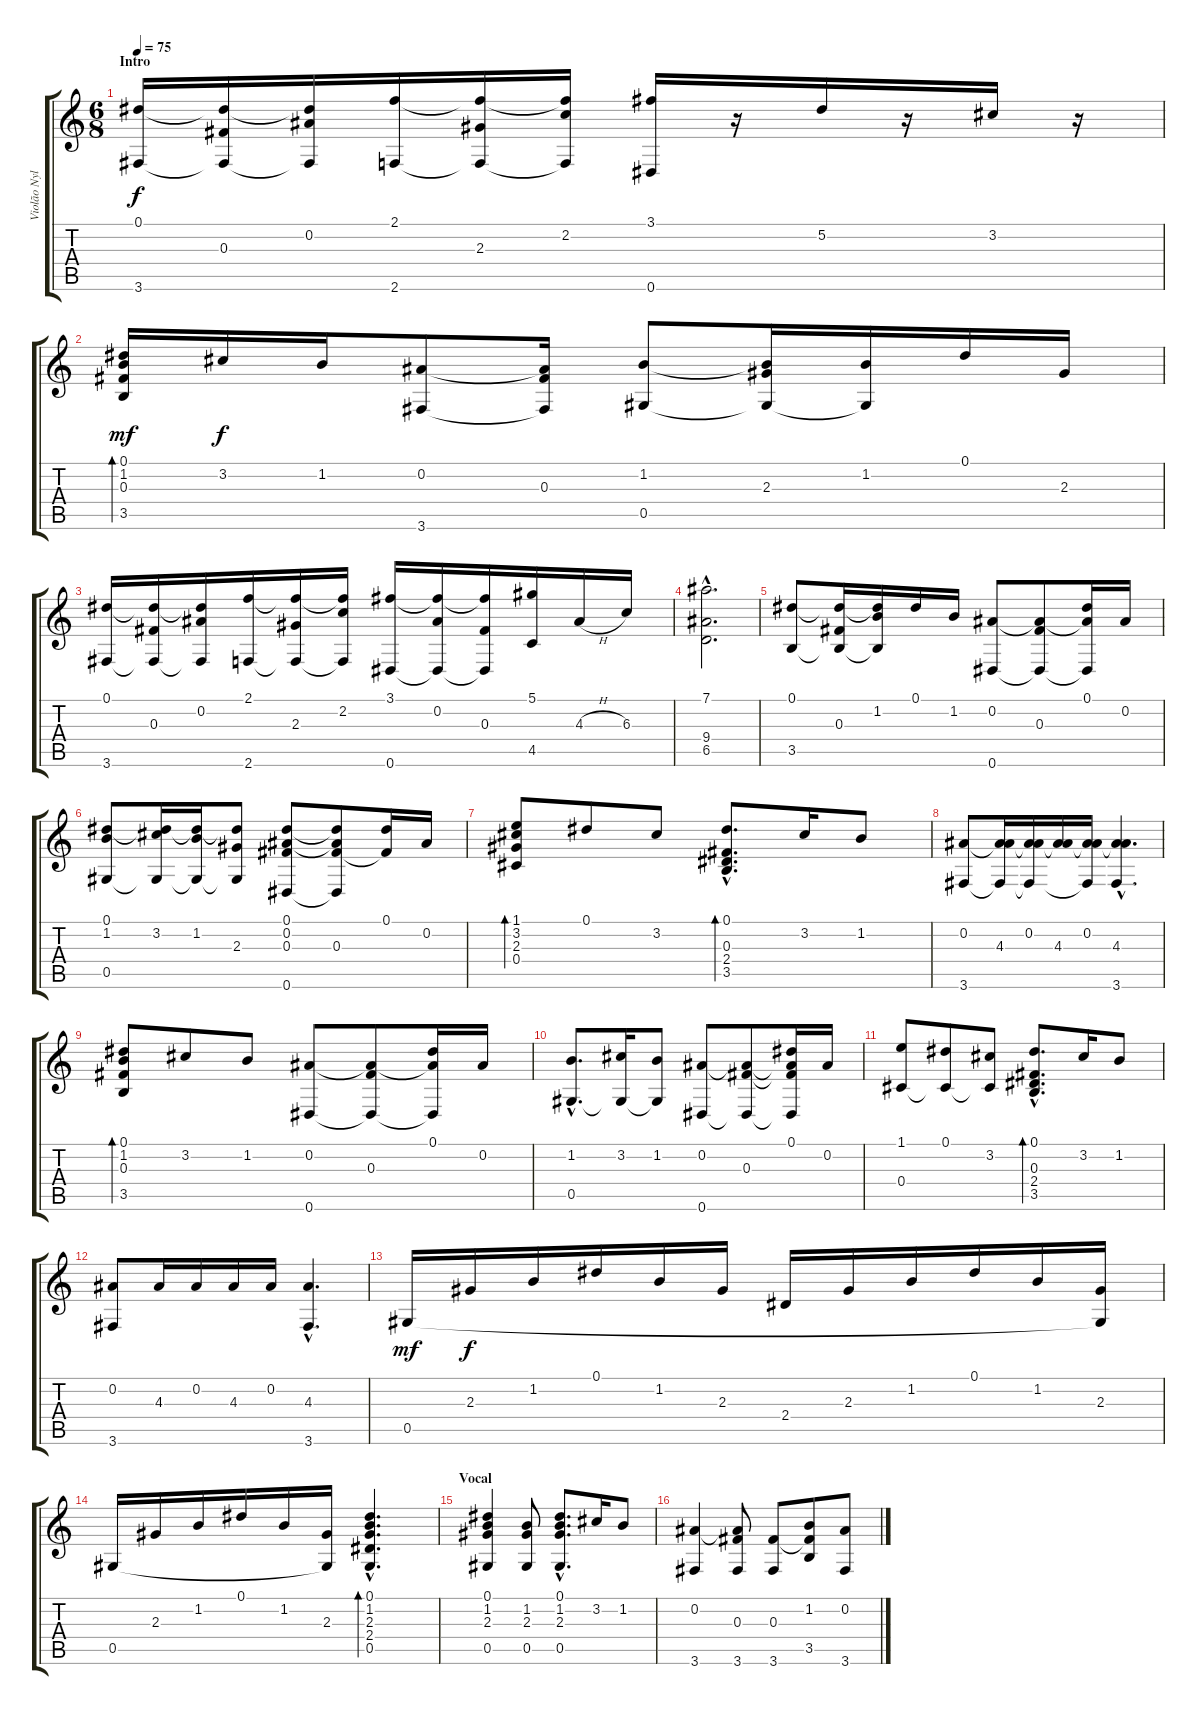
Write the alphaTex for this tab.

\track ("Violão Nylon (Solo)" "Violão Nyl") {instrument acousticguitarnylon}
\staff {score tabs}
\tuning (Eb4 Bb3 Gb3 Db3 Ab2 Eb2) {hide}
\ts (6 8)
\section ("" "Intro")
\tempo 75
\clef g2
\ks c
(0.1 3.6).16{dy f instrument acousticguitarnylon} (0.1{t} 0.3 3.6{t}).16 (0.1{t} 0.2 3.6{t}).16 (2.1 2.6).16 (2.1{t} 2.3 2.6{t}).16 (2.1{t} 2.2 2.6{t}).16 (3.1 0.6).16 r.16 5.2.16 r.16 3.2.16 r.16 |
(0.1 1.2 0.3 3.5).16{bd 480 dy mf} 3.2.16{dy f} 1.2.16 (0.2 3.6).8 (0.2{t} 0.3 3.6{t}).16 (1.2 0.5).8 (1.2{t} 2.3 0.5{t}).16 (1.2 0.5{t}).16 0.1.16 2.3.16 |
(0.1 3.6).16 (0.1{t} 0.3 3.6{t}).16 (0.1{t} 0.2 3.6{t}).16 (2.1 2.6).16 (2.1{t} 2.3 2.6{t}).16 (2.1{t} 2.2 2.6{t}).16 (3.1 0.6).16 (3.1{t} 0.2 0.6{t}).16 (3.1{t} 0.3 0.6{t}).16 (5.1 4.5).16 4.3{h}.16 6.3.16 |
(7.1{hac} 9.4{hac} 6.5{hac}).2{d} |
(0.1 3.5).8 (0.1{t} 0.3 3.5{t}).16 (0.1{t} 1.2 3.5{t}).16 0.1.16 1.2.16 (0.2 0.6).8 (0.2{t} 0.3 0.6{t}).8 (0.1 0.2{t} 0.6{t}).16 0.2.16 |
(0.1 1.2 0.5).8 (0.1{t} 3.2 0.5{t}).16 (0.1{t} 1.2 0.5{t}).16 (0.1{t} 2.3 0.5{t}).8 (0.1 0.2 0.3 0.6).8 (0.1{t} 0.2{t} 0.3 0.6{t}).8 (0.1 0.3{t}).16 0.2.16 |
(1.1 3.2 2.3 0.4).8{bd 480} 0.1.8 3.2.8 (0.1{hac} 0.3{hac} 2.4{hac} 3.5{hac}).8{d bd 240} 3.2.16 1.2.8 |
(0.2 3.6).8 (0.2{t} 4.3 3.6{t}).16 (0.2 4.3{t} 3.6{t}).16 (0.2{t} 4.3).16 (0.2 4.3{t} 3.6{t}).16 (0.2{hac t} 4.3{hac} 3.6{hac}).4{d} |
(0.1 1.2 0.3 3.5).8{bd 480} 3.2.8 1.2.8 (0.2 0.6).8 (0.2{t} 0.3 0.6{t}).8 (0.1 0.2{t} 0.6{t}).16 0.2.16 |
(1.2{hac} 0.5{hac}).8{d} (3.2 0.5{t}).16 (1.2 0.5{t}).8 (0.2 0.6).8 (0.2{t} 0.3 0.6{t}).8 (0.1 0.2{t} 0.3{t} 0.6{t}).16 0.2.16 |
(1.1 0.4).8 (0.1 0.4{t}).8 (3.2 0.4{t}).8 (0.1{hac} 0.3{hac} 2.4{hac} 3.5{hac}).8{d bd 240} 3.2.16 1.2.8 |
(0.2 3.6).8 4.3.16 0.2.16 4.3.16 0.2.16 (4.3{hac} 3.6{hac}).4{d} |
0.5.16{dy mf} 2.3.16{dy f} 1.2.16 0.1.16 1.2.16 2.3.16 2.4.16 2.3.16 1.2.16 0.1.16 1.2.16 (2.3 0.5{t}).16 |
0.5.16 2.3.16 1.2.16 0.1.16 1.2.16 (2.3 0.5{t}).16 (0.1{hac} 1.2{hac} 2.3{hac} 2.4{hac} 0.5{hac}).4{d bd 240} |
\section ("" "Vocal")
(0.1 1.2 2.3 0.5).4 (1.2 2.3 0.5).8 (0.1{hac} 1.2{hac} 2.3{hac} 0.5{hac}).8{d} 3.2.16 1.2.8 |
(0.2 3.6).4 (0.2{t} 0.3 3.6).8 (0.3 3.6).8 (1.2 0.3{t} 3.5).8 (0.2 3.6).8
